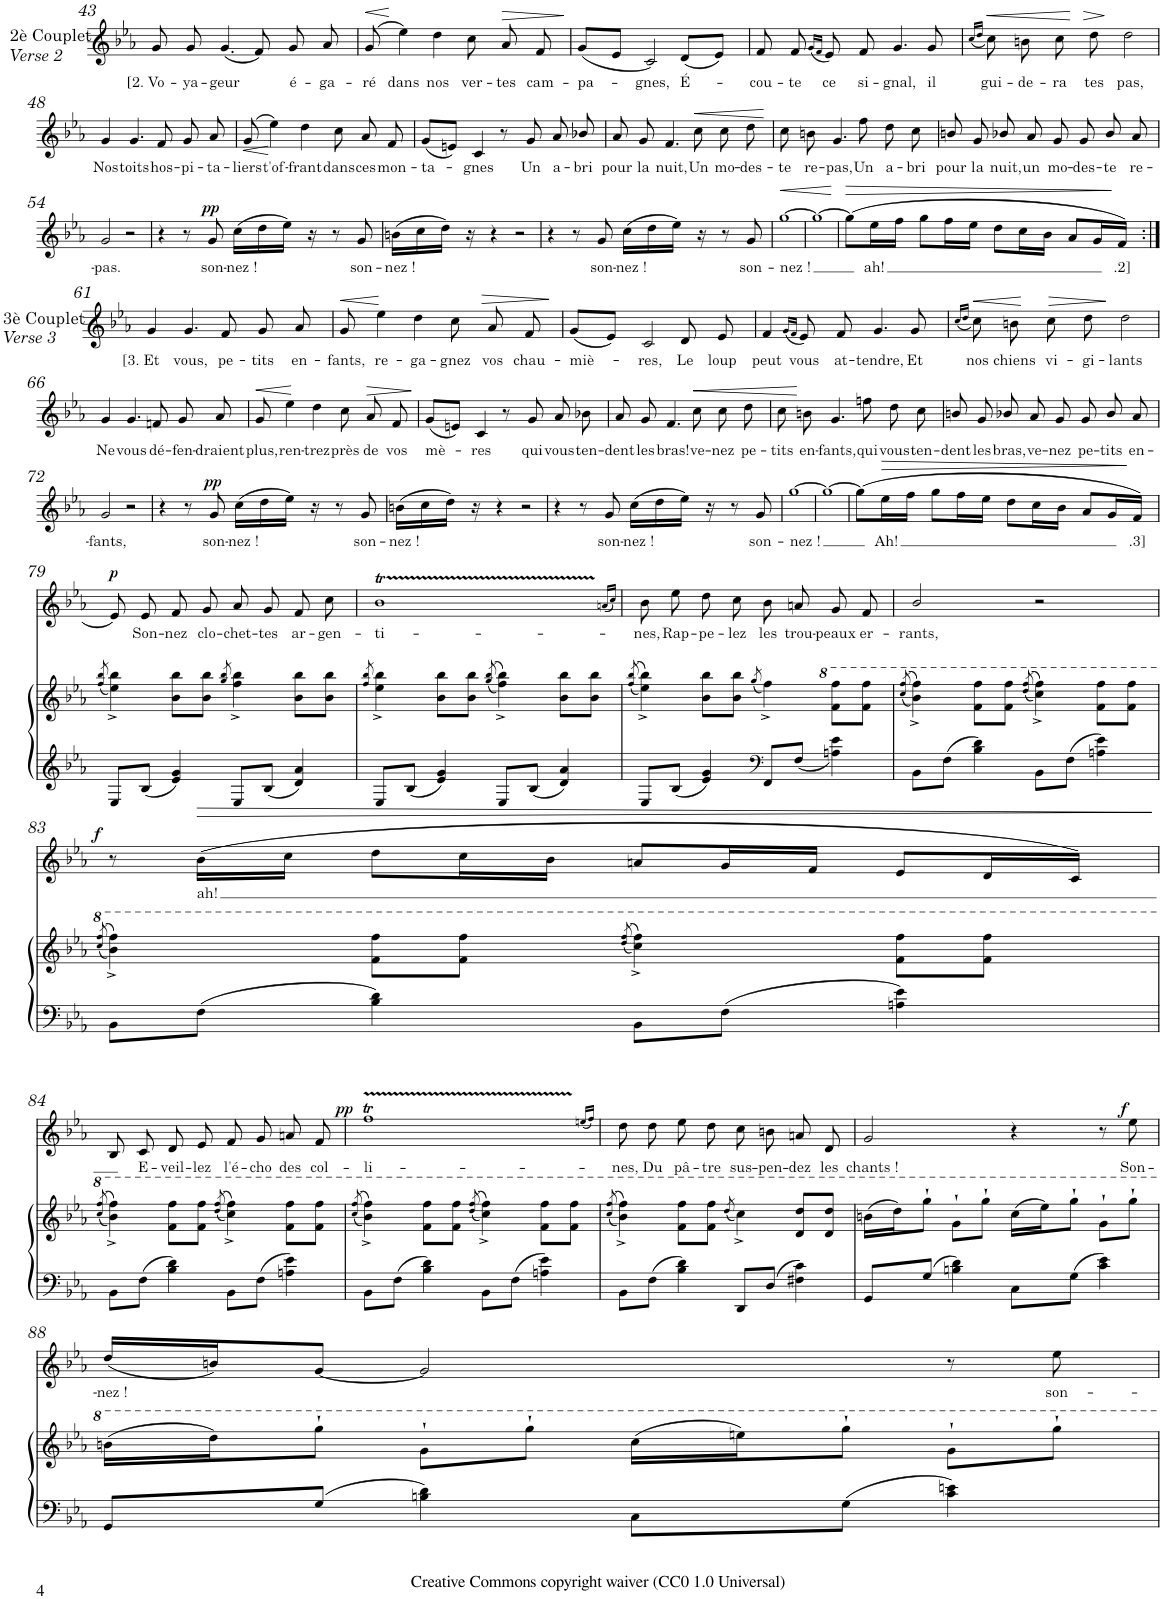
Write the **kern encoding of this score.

**kern	**kern	**kern	**text	**dynam
*part2	*part2	*part1	*part1	*part1
*staff3	*staff2	*staff1	*staff1	*staff1
*I"Piano	*	*I"Chant Voice	*	*
*I'Pno	*	*	*	*
!!LO:PB:g=z
*clefG2	*clefG2	*clefG2	*	*
*k[b-e-a-]	*k[b-e-a-]	*k[b-e-a-]	*	*
*M4/4	*M4/4	*M4/4	*	*
*met(c)	*met(c)	*met(c)	*	*
=43	=43	=43	=43	=43
!	!	!	!LO:LY:b	!
1r	1r	8g/	[2. Vo-	.
!	!	!	!LO:LY:b	!
.	.	8g/	-ya-	.
!	!	!	!LO:LY:b	!
.	.	(4.g/	-geur	.
.	.	8f/)	.	.
!	!	!	!LO:LY:b	!
.	.	8g/	é-	.
!	!	!	!LO:LY:b	!
.	.	8a-/	-ga-	.
=44	=44	=44	=44	=44
!	!	!	!LO:LY:b	!LO:HP:b
1r	1r	(8g/	-ré	<
!	!	!	!LO:LY:b	!
.	.	4ee-\)	dans	.
!	!	!	!LO:LY:b	!
.	.	4dd\	nos	[
!	!	!	!LO:LY:b	!
.	.	8cc\	ver-	.
!	!	!	!LO:LY:b	!LO:HP:b
.	.	8a-/	-tes	>
!	!	!	!LO:LY:b	!
.	.	8f/	cam-	.
.	.	.	.	]
=45	=45	=45	=45	=45
!	!	!	!LO:LY:b	!
1r	1r	(8g/L	-pa-	.
.	.	8e-/J	.	.
!	!	!	!LO:LY:b	!
.	.	2c/)	-gnes,	.
!	!	!	!LO:LY:b	!
.	.	(8d/L	É-	.
.	.	8e-/J)	.	.
=46	=46	=46	=46	=46
!	!	!	!LO:LY:b	!
1r	1r	8f/	-cou-	.
!	!	!	!LO:LY:b	!
.	.	8f/	-te	.
.	.	(16qg/LL	.	.
.	.	16qf/JJ	.	.
!	!	!	!LO:LY:b	!
.	.	8e-/)	ce	.
!	!	!	!LO:LY:b	!
.	.	8f/	si-	.
!	!	!	!LO:LY:b	!
.	.	4.g/	-gnal,	.
!	!	!	!LO:LY:b	!
.	.	8g/	il	.
=47	=47	=47	=47	=47
.	.	(16qcc/LL	.	.
.	.	16qdd/JJ	.	.
!	!	!	!LO:LY:b	!
1r	1r	8cc\)	gui-	.
!	!	!	!LO:LY:b	!
.	.	8bn\	-de-	.
!	!	!	!LO:LY:b	!
.	.	8cc\	-ra	.
!	!	!	!LO:LY:b	!LO:HP:b
.	.	8dd\	tes	>
!	!	!	!LO:LY:b	!
.	.	2dd\	pas,	.
.	.	.	.	]
!!LO:LB:g=z
=48	=48	=48	=48	=48
!	!	!	!LO:LY:b	!
1r	1r	4g/	Nos	.
!	!	!	!LO:LY:b	!
.	.	4.g/	toits	.
!	!	!	!LO:LY:b	!
.	.	8f/	hos-	.
!	!	!	!LO:LY:b	!
.	.	8g/	-pi-	.
!	!	!	!LO:LY:b	!
.	.	8a-/	-ta-	.
=49	=49	=49	=49	=49
!	!	!	!LO:LY:b	!LO:HP:b
1r	1r	(8g/	-liers	<
!	!	!	!LO:LY:b	!
.	.	4ee-\)	t'of-	.
!	!	!	!LO:LY:b	!
.	.	4dd\	-frant	[
!	!	!	!LO:LY:b	!
.	.	8cc\	dans	.
!	!	!	!LO:LY:b	!
.	.	8a-/	ces	.
!	!	!	!LO:LY:b	!
.	.	8f/	mon-	.
=50	=50	=50	=50	=50
!	!	!	!LO:LY:b	!
1r	1r	(8g/L	-ta-	.
.	.	8en/J)	.	.
!	!	!	!LO:LY:b	!
.	.	4c/	-gnes	.
.	.	8r	.	.
!	!	!	!LO:LY:b	!
.	.	8g/	Un	.
!	!	!	!LO:LY:b	!
.	.	8a-/	a-	.
!	!	!	!LO:LY:b	!
.	.	8b-X/	-bri	.
=51	=51	=51	=51	=51
!	!	!	!LO:LY:b	!
1r	1r	8a-/	pour	.
!	!	!	!LO:LY:b	!
.	.	8g/	la	.
!	!	!	!LO:LY:b	!
.	.	4.f/	nuit,	.
!	!	!	!LO:LY:b	!LO:HP:b
.	.	8cc\	Un	<
!	!	!	!LO:LY:b	!
.	.	8cc\	mo-	.
!	!	!	!LO:LY:b	!
.	.	8dd\	-des-	.
.	.	.	.	[
=52	=52	=52	=52	=52
!	!	!	!LO:LY:b	!
1r	1r	8cc\	-te	.
!	!	!	!LO:LY:b	!
.	.	8bn\	re-	.
!	!	!	!LO:LY:b	!
.	.	4.g/	-pas,	.
!	!	!	!LO:LY:b	!
.	.	8ff\	Un	.
!	!	!	!LO:LY:b	!
.	.	8dd\	a-	.
!	!	!	!LO:LY:b	!
.	.	8cc\	-bri	.
=53	=53	=53	=53	=53
!	!	!	!LO:LY:b	!
1r	1r	8bn/	pour	.
!	!	!	!LO:LY:b	!
.	.	8g/	la	.
!	!	!	!LO:LY:b	!
.	.	8b-X/	nuit,	.
!	!	!	!LO:LY:b	!
.	.	8a-/	un	.
!	!	!	!LO:LY:b	!
.	.	8g/	mo-	.
!	!	!	!LO:LY:b	!
.	.	8g/	-des-	.
!	!	!	!LO:LY:b	!
.	.	8b-/	-te	.
!	!	!	!LO:LY:b	!
.	.	8a-/	re-	.
!!LO:LB:g=z
=54	=54	=54	=54	=54
!	!	!	!LO:LY:b	!
1r	1r	2g/	-pas.	.
.	.	2r	.	.
=55	=55	=55	=55	=55
1r	1r	4r	.	.
.	.	8r	.	.
!	!	!	!LO:LY:b	!LO:DY:a
.	.	8g/	son-	pp
!	!	!	!LO:LY:b	!
.	.	(16cc\LL	-nez !	.
.	.	16dd\	.	.
.	.	16ee-\JJ)	.	.
.	.	16r	.	.
.	.	8r	.	.
!	!	!	!LO:LY:b	!
.	.	8g/	son-	.
=56	=56	=56	=56	=56
!	!	!	!LO:LY:b	!
1r	1r	(16bn\LL	-nez !	.
.	.	16cc\	.	.
.	.	16dd\JJ)	.	.
.	.	16r	.	.
.	.	4r	.	.
.	.	2r	.	.
=57	=57	=57	=57	=57
1r	1r	4r	.	.
.	.	8r	.	.
!	!	!	!LO:LY:b	!
.	.	8g/	son-	.
!	!	!	!LO:LY:b	!
.	.	(16cc\LL	-nez !	.
.	.	16dd\	.	.
.	.	16ee-\JJ)	.	.
.	.	16r	.	.
.	.	8r	.	.
!	!	!	!LO:LY:b	!
.	.	8g/	son-	.
=58	=58	=58	=58	=58
!	!	!	!LO:LY:b	!LO:HP:b
1r	1r	[1gg	-nez !	<
=59	=59	=59	=59	=59
1r	1r	1gg_	.	.
.	.	.	.	[
=60	=60	=60	=60	=60
!	!	!	!	!LO:HP:b
1r	1r	(8gg\L]	.	>
!	!	!	!LO:LY:b	!
.	.	16ee-\L	ah!	.
.	.	16ff\JJ	.	.
.	.	8gg\L	.	.
.	.	16ff\L	.	.
.	.	16ee-\JJ	.	.
.	.	8dd\L	.	.
.	.	16cc\L	.	.
.	.	16b-\JJ	.	.
.	.	8a-/L	.	.
.	.	16g/L	.	.
!	!	!	!LO:LY:b	!
.	.	16f/JJ)	.2]	]
!!LO:LB:g=z
=61:|!	=61:|!	=61:|!	=61:|!	=61:|!
!	!	!	!LO:LY:b	!
1r	1r	4g/	[3. Et	.
!	!	!	!LO:LY:b	!
.	.	4.g/	vous,	.
!	!	!	!LO:LY:b	!
.	.	8f/	pe-	.
!	!	!	!LO:LY:b	!
.	.	8g/	-tits	.
!	!	!	!LO:LY:b	!
.	.	8a-/	en-	.
=62	=62	=62	=62	=62
!	!	!	!LO:LY:b	!LO:HP:b
1r	1r	8g/	-fants,	<
!	!	!	!LO:LY:b	!
.	.	4ee-\	re-	.
!	!	!	!LO:LY:b	!
.	.	4dd\	-ga-	[
!	!	!	!LO:LY:b	!
.	.	8cc\	-gnez	.
!	!	!	!LO:LY:b	!LO:HP:b
.	.	8a-/	vos	>
!	!	!	!LO:LY:b	!
.	.	8f/	chau-	.
.	.	.	.	]
=63	=63	=63	=63	=63
!	!	!	!LO:LY:b	!
1r	1r	(8g/L	-miè-	.
.	.	8e-/J)	.	.
!	!	!	!LO:LY:b	!
.	.	2c/	-res,	.
!	!	!	!LO:LY:b	!
.	.	8d/	Le	.
!	!	!	!LO:LY:b	!
.	.	8e-/	loup	.
=64	=64	=64	=64	=64
!	!	!	!LO:LY:b	!
1r	1r	4f/	peut	.
.	.	(16qg/LL	.	.
.	.	16qf/JJ	.	.
!	!	!	!LO:LY:b	!
.	.	8e-/)	vous	.
!	!	!	!LO:LY:b	!
.	.	8f/	at-	.
!	!	!	!LO:LY:b	!
.	.	4.g/	-tendre,	.
!	!	!	!LO:LY:b	!
.	.	8g/	Et	.
=65	=65	=65	=65	=65
.	.	(16qcc/LL	.	.
.	.	16qdd/JJ	.	.
!	!	!	!LO:LY:b	!
1r	1r	8cc\)	nos	.
!	!	!	!LO:LY:b	!
.	.	8bn\	chiens	.
!	!	!	!LO:LY:b	!LO:HP:b
.	.	8cc\	vi-	>
!	!	!	!LO:LY:b	!
.	.	8dd\	-gi-	.
!	!	!	!LO:LY:b	!
.	.	2dd\	-lants	.
.	.	.	.	]
!!LO:LB:g=z
=66	=66	=66	=66	=66
!	!	!	!LO:LY:b	!
1r	1r	4g/	Ne	.
!	!	!	!LO:LY:b	!
.	.	4.g/	vous	.
!	!	!	!LO:LY:b	!
.	.	8fn/	dé-	.
!	!	!	!LO:LY:b	!
.	.	8g/	-fen-	.
!	!	!	!LO:LY:b	!
.	.	8a-/	-draient	.
=67	=67	=67	=67	=67
!	!	!	!LO:LY:b	!LO:HP:b
1r	1r	8g/	plus,	<
!	!	!	!LO:LY:b	!
.	.	4ee-\	ren-	.
!	!	!	!LO:LY:b	!
.	.	4dd\	-trez	[
!	!	!	!LO:LY:b	!
.	.	8cc\	près	.
!	!	!	!LO:LY:b	!LO:HP:b
.	.	8a-/	de	>
!	!	!	!LO:LY:b	!
.	.	8f/	vos	.
.	.	.	.	]
=68	=68	=68	=68	=68
!	!	!	!LO:LY:b	!
1r	1r	(8g/L	mè-	.
.	.	8en/J)	.	.
!	!	!	!LO:LY:b	!
.	.	4c/	-res	.
.	.	8r	.	.
!	!	!	!LO:LY:b	!
.	.	8g/	qui	.
!	!	!	!LO:LY:b	!
.	.	8a-/	vous	.
!	!	!	!LO:LY:b	!
.	.	8b-X\	ten-	.
=69	=69	=69	=69	=69
!	!	!	!LO:LY:b	!
1r	1r	8a-/	-dent	.
!	!	!	!LO:LY:b	!
.	.	8g/	les	.
!	!	!	!LO:LY:b	!
.	.	4.f/	bras!	.
!	!	!	!LO:LY:b	!LO:HP:b
.	.	8cc\	ve-	<
!	!	!	!LO:LY:b	!
.	.	8cc\	-nez	.
!	!	!	!LO:LY:b	!
.	.	8dd\	pe-	.
=70	=70	=70	=70	=70
!	!	!	!LO:LY:b	!
1r	1r	8cc\	-tits	.
!	!	!	!LO:LY:b	!
.	.	8bn\	en-	[
!	!	!	!LO:LY:b	!
.	.	4.g/	-fants,	.
!	!	!	!LO:LY:b	!
.	.	8ffn\	qui	.
!	!	!	!LO:LY:b	!
.	.	8dd\	vous	.
!	!	!	!LO:LY:b	!
.	.	8cc\	ten-	.
=71	=71	=71	=71	=71
!	!	!	!LO:LY:b	!
1r	1r	8bn/	-dent	.
!	!	!	!LO:LY:b	!
.	.	8g/	les	.
!	!	!	!LO:LY:b	!
.	.	8b-X/	bras,	.
!	!	!	!LO:LY:b	!
.	.	8a-/	ve-	.
!	!	!	!LO:LY:b	!
.	.	8g/	-nez	.
!	!	!	!LO:LY:b	!
.	.	8g/	pe-	.
!	!	!	!LO:LY:b	!
.	.	8b-/	-tits	.
!	!	!	!LO:LY:b	!
.	.	8a-/	en-	.
!!LO:LB:g=z
=72	=72	=72	=72	=72
!	!	!	!LO:LY:b	!
1r	1r	2g/	-fants,	.
.	.	2r	.	.
=73	=73	=73	=73	=73
1r	1r	4r	.	.
.	.	8r	.	.
!	!	!	!LO:LY:b	!LO:DY:a
.	.	8g/	son-	pp
!	!	!	!LO:LY:b	!
.	.	(16cc\LL	-nez !	.
.	.	16dd\	.	.
.	.	16ee-\JJ)	.	.
.	.	16r	.	.
.	.	8r	.	.
!	!	!	!LO:LY:b	!
.	.	8g/	son-	.
=74	=74	=74	=74	=74
!	!	!	!LO:LY:b	!
1r	1r	(16bn\LL	-nez !	.
.	.	16cc\	.	.
.	.	16dd\JJ)	.	.
.	.	16r	.	.
.	.	4r	.	.
.	.	2r	.	.
=75	=75	=75	=75	=75
1r	1r	4r	.	.
.	.	8r	.	.
!	!	!	!LO:LY:b	!
.	.	8g/	son-	.
!	!	!	!LO:LY:b	!
.	.	(16cc\LL	-nez !	.
.	.	16dd\	.	.
.	.	16ee-\JJ)	.	.
.	.	16r	.	.
.	.	8r	.	.
!	!	!	!LO:LY:b	!
.	.	8g/	son-	.
=76	=76	=76	=76	=76
!	!	!	!LO:LY:b	!
1r	1r	[1gg	-nez !	.
=77	=77	=77	=77	=77
1r	1r	1gg_	.	.
=78	=78	=78	=78	=78
1r	1r	(8gg\L]	.	.
!	!	!	!LO:LY:b	!LO:HP:b
.	.	16ee-\L	Ah!	>
.	.	16ff\JJ	.	.
.	.	8gg\L	.	.
.	.	16ff\L	.	.
.	.	16ee-\JJ	.	.
.	.	8dd\L	.	.
.	.	16cc\L	.	.
.	.	16b-\JJ	.	.
.	.	8a-/L	.	.
.	.	16g/L	.	.
!	!	!	!LO:LY:b	!
.	.	16f/JJ)	.3]	]
!!LO:LB:g=z
=79	=79	=79	=79	=79
.	(8qff/ 8qbb-/	.	.	.
!	!	!	!	!LO:DY:a
8E-/L	4ee-\^< 4bb-\^<)	(8e-/	.	p
!	!	!	!LO:LY:b	!
8B-/J	.	8e-/)	Son-	.
!	!	!	!LO:LY:b	!
4e-/ 4g/	8b-\ 8bb-\L	8f/	-nez	.
!	!	!	!LO:LY:b	!
.	8b-\ 8bb-\J	8g/	clo-	.
.	8qgg/ 8qbb-/	.	.	.
!	!	!	!LO:LY:b	!
8E-/L	4ff\^< 4bb-\^<	8a-/	-chet-	.
!	!	!	!LO:LY:b	!
8B-/J	.	8g/	-tes	.
!	!	!	!LO:LY:b	!
4d/ 4a-/	8b-\ 8bb-\L	8f/	ar-	.
!	!	!	!LO:LY:b	!
.	8b-\ 8bb-\J	8cc\	-gen-	.
=80	=80	=80	=80	=80
.	8qff/ 8qbb-/	.	.	.
!	!	!	!LO:LY:b	!
8E-/L	4ee-\^< 4bb-\^<	1b-T	-ti-	.
8B-/J	.	.	.	.
4e-/ 4g/	8b-\ 8bb-\L	.	.	.
.	8b-\ 8bb-\J	.	.	.
.	((>8qgg/ 8qbb-/	.	.	.
8E-/L	4ff\^< 4bb-\^<))	.	.	.
8B-/J	.	.	.	.
4d/ 4a-/	8b-\ 8bb-\L	.	.	.
.	8b-\ 8bb-\J	.	.	.
.	.	(16qan/LL	.	.
.	.	16qcc/JJ)	.	.
=81	=81	=81	=81	=81
.	(>(8qff/ 8qbb-/	.	.	.
!	!	!	!LO:LY:b	!
8E-/L	4ee-\^< 4bb-\^<))	8b-\	-nes,	.
!	!	!	!LO:LY:b	!
8B-/J	.	8ee-\	Rap-	.
!	!	!	!LO:LY:b	!
4e-/ 4g/	8b-\ 8bb-\L	8dd\	-pe-	.
!	!	!	!LO:LY:b	!
.	8b-\ 8bb-\J	8cc\	-lez	.
*clefF4	*	*	*	*
.	(8qgg/	.	.	.
!	!	!	!LO:LY:b	!
8FF/L	4ff^<\)	8b-\	les	.
!	!	!	!LO:LY:b	!
8F/J	.	8an/	trou-	.
!	!	!	!LO:LY:b	!
4An\ 4e-\	8ff\ 8fff\L	8g/	-peaux	.
!	!	!	!LO:LY:b	!
.	8ff\ 8fff\J	8f/	er-	.
=82	=82	=82	=82	=82
.	(>(8qccc/ 8qfff/	.	.	.
!	!	!	!LO:LY:b	!
8BB-\L	4bb-\^< 4fff\^<))	2b-/	-rants,	.
8F\J	.	.	.	.
4B-\ 4d\	8ff\ 8fff\L	.	.	.
.	8ff\ 8fff\J	.	.	.
.	((>8qddd/ 8qfff/	.	.	.
8BB-\L	4ccc\^< 4fff\^<))	2r	.	.
8F\J	.	.	.	.
4An\ 4e-\	8ff\ 8fff\L	.	.	.
.	8ff\ 8fff\J	.	.	.
!!LO:LB:g=z
=83	=83	=83	=83	=83
.	((>8qccc/ 8qfff/	.	.	.
!	!	!	!	!LO:DY:a
8BB-\L	4bb-\^< 4fff\^<))	8r	.	f
!	!	!	!LO:LY:b	!LO:HP:b
8F\J	.	(16b-\LL	ah!	>
.	.	16cc\JJ	.	.
4B-\ 4d\	8ff\ 8fff\L	8dd\L	.	.
.	8ff\ 8fff\J	16cc\L	.	.
.	.	16b-\JJ	.	.
.	((>8qddd/ 8qfff/	.	.	.
8BB-\L	4ccc\^< 4fff\^<))	8an/L	.	.
8F\J	.	16g/L	.	.
.	.	16f/JJ	.	.
4An\ 4e-\	8ff\ 8fff\L	8e-/L	.	.
.	8ff\ 8fff\J	16d/L	.	.
.	.	16c/JJ)	.	.
.	.	.	.	]
!!LO:LB:g=z
=84	=84	=84	=84	=84
.	((>8qccc/ 8qfff/	.	.	.
8BB-\L	4bb-\^< 4fff\^<))	8B-/	.	.
!	!	!	!LO:LY:b	!
8F\J	.	8c/	E-	.
!	!	!	!LO:LY:b	!
4B-\ 4d\	8ff\ 8fff\L	8d/	-veil-	.
!	!	!	!LO:LY:b	!
.	8ff\ 8fff\J	8e-/	-lez	.
.	(>(8qddd/ 8qfff/	.	.	.
!	!	!	!LO:LY:b	!
8BB-\L	4ccc\^< 4fff\^<))	8f/	l'é-	.
!	!	!	!LO:LY:b	!
8F\J	.	8g/	-cho	.
!	!	!	!LO:LY:b	!
4An\ 4e-\	8ff\ 8fff\L	8an/	des	.
!	!	!	!LO:LY:b	!
.	8ff\ 8fff\J	8f/	col-	.
=85	=85	=85	=85	=85
.	((>8qccc/ 8qfff/	.	.	.
!	!	!	!LO:LY:b	!LO:DY:a
8BB-\L	4bb-\^< 4fff\^<))	1ffT	-li-	pp
8F\J	.	.	.	.
4B-\ 4d\	8ff\ 8fff\L	.	.	.
.	8ff\ 8fff\J	.	.	.
.	((>8qddd/ 8qfff/	.	.	.
8BB-\L	4ccc\^< 4fff\^<))	.	.	.
8F\J	.	.	.	.
4An\ 4e-\	8ff\ 8fff\L	.	.	.
.	8ff\ 8fff\J	.	.	.
.	.	(16qeen/LL	.	.
.	.	16qff/JJ)	.	.
=86	=86	=86	=86	=86
.	((>8qccc/ 8qfff/	.	.	.
!	!	!	!LO:LY:b	!
8BB-\L	4bb-\^< 4fff\^<))	8dd\	-nes,	.
!	!	!	!LO:LY:b	!
8F\J	.	8dd\	Du	.
!	!	!	!LO:LY:b	!
4B-\ 4d\	8ff\ 8fff\L	8ee-\	pâ-	.
!	!	!	!LO:LY:b	!
.	8ff\ 8fff\J	8dd\	-tre	.
.	(8qddd/	.	.	.
!	!	!	!LO:LY:b	!
8DD/L	4ccc^<\)	8cc\	sus-	.
!	!	!	!LO:LY:b	!
8D/J	.	8bn\	-pen-	.
!	!	!	!LO:LY:b	!
4F#X\ 4c\	8dd/ 8ddd/L	8an/	-dez	.
!	!	!	!LO:LY:b	!
.	8dd/ 8ddd/J	8d/	les	.
=87	=87	=87	=87	=87
!	!	!	!LO:LY:b	!
8GG/L	(16bbn\LL	2g/	chants !	.
.	16ddd\J)	.	.	.
8G/J	8ggg`\J	.	.	.
4Bn\ 4d\	8gg`\L	.	.	.
.	8ggg`\J	.	.	.
8C\L	(16ccc\LL	4r	.	.
.	16eee-\J)	.	.	.
8G\J	8ggg`\J	.	.	.
4c\ 4e-\	8gg`\L	8r	.	.
!	!	!	!LO:LY:b	!LO:DY:a
.	8ggg`\J	8ee-\	Son-	f
!!LO:LB:g=z
=88	=88	=88	=88	=88
!	!	!	!LO:LY:b	!
8GG/L	(16bbn\LL	(16dd/LL	-nez !	.
.	16ddd\J)	16bn/J)	.	.
8G/J	8ggg`\J	[8g/J	.	.
4Bn\ 4d\	8gg`\L	2g/]	.	.
.	8ggg`\J	.	.	.
8C\L	(16ccc\LL	.	.	.
.	16eeen\J)	.	.	.
8G\J	8ggg`\J	.	.	.
4c\ 4en\	8gg`\L	8r	.	.
!	!	!	!LO:LY:b	!
.	8ggg`\J	8ee-\	son-	.
=	=	=	=	=
*-	*-	*-	*-	*-
